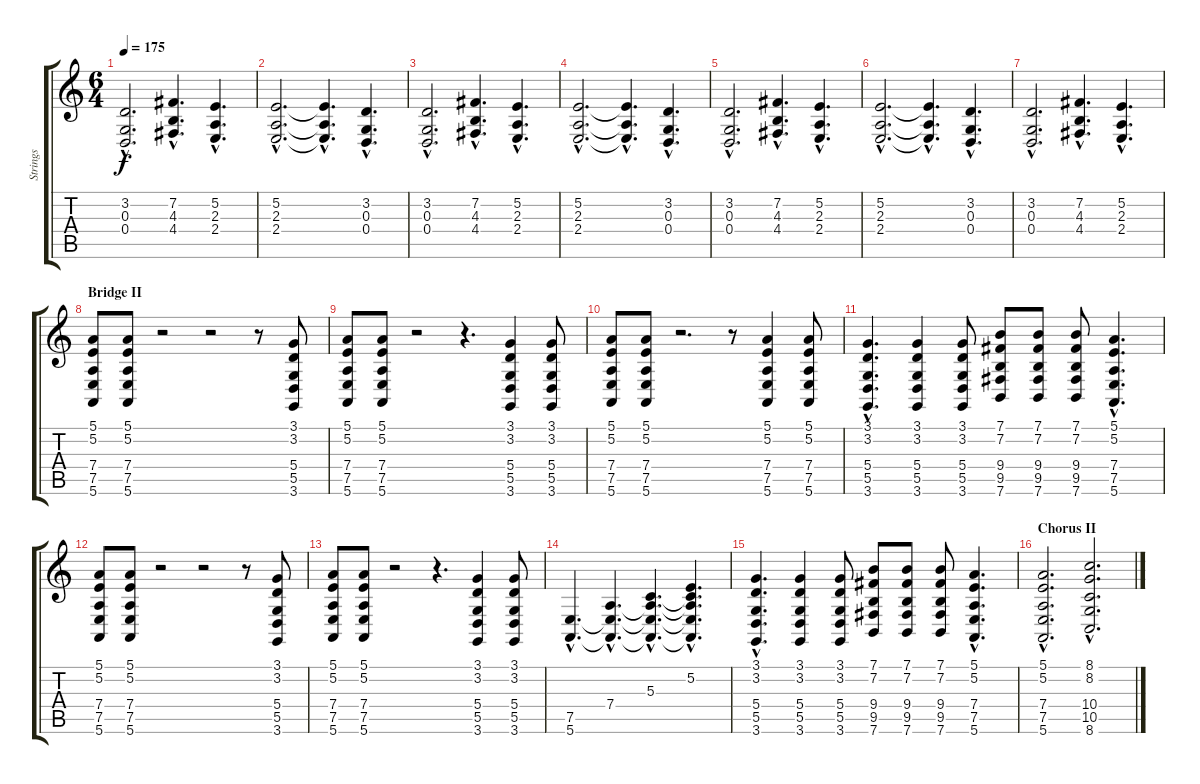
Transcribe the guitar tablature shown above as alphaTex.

\track ("Strings" "Strings") {instrument stringensemble1}
\staff {score tabs}
\tuning (E4 B3 G3 D3 A2 E2) {hide}
\ts (6 4)
\tempo 175
\clef g2
\ks c
(3.2{hac} 0.3{hac} 0.4{hac}).2{d dy f} (7.2{hac} 4.3{hac} 4.4{hac}).4{d} (5.2{hac} 2.3{hac} 2.4{hac}).4{d} |
(5.2{hac} 2.3{hac} 2.4{hac}).2{d} (5.2{hac t} 2.3{hac t} 2.4{hac t}).4{d} (3.2{hac} 0.3{hac} 0.4{hac}).4{d} |
(3.2{hac} 0.3{hac} 0.4{hac}).2{d} (7.2{hac} 4.3{hac} 4.4{hac}).4{d} (5.2{hac} 2.3{hac} 2.4{hac}).4{d} |
(5.2{hac} 2.3{hac} 2.4{hac}).2{d} (5.2{hac t} 2.3{hac t} 2.4{hac t}).4{d} (3.2{hac} 0.3{hac} 0.4{hac}).4{d} |
(3.2{hac} 0.3{hac} 0.4{hac}).2{d} (7.2{hac} 4.3{hac} 4.4{hac}).4{d} (5.2{hac} 2.3{hac} 2.4{hac}).4{d} |
(5.2{hac} 2.3{hac} 2.4{hac}).2{d} (5.2{hac t} 2.3{hac t} 2.4{hac t}).4{d} (3.2{hac} 0.3{hac} 0.4{hac}).4{d} |
(3.2{hac} 0.3{hac} 0.4{hac}).2{d} (7.2{hac} 4.3{hac} 4.4{hac}).4{d} (5.2{hac} 2.3{hac} 2.4{hac}).4{d} |
\section ("" "Bridge II")
(5.1 5.2 7.4 7.5 5.6).8 (5.1 5.2 7.4 7.5 5.6).8 r.2 r.2 r.8 (3.1 3.2 5.4 5.5 3.6).8 |
(5.1 5.2 7.4 7.5 5.6).8 (5.1 5.2 7.4 7.5 5.6).8 r.2 r.4{d} (3.1 3.2 5.4 5.5 3.6).4 (3.1 3.2 5.4 5.5 3.6).8 |
(5.1 5.2 7.4 7.5 5.6).8 (5.1 5.2 7.4 7.5 5.6).8 r.2{d} r.8 (5.1 5.2 7.4 7.5 5.6).4 (5.1 5.2 7.4 7.5 5.6).8 |
(3.1{hac} 3.2{hac} 5.4{hac} 5.5{hac} 3.6{hac}).4{d} (3.1 3.2 5.4 5.5 3.6).4 (3.1 3.2 5.4 5.5 3.6).8 (7.1 7.2 9.4 9.5 7.6).8 (7.1 7.2 9.4 9.5 7.6).8 (7.1 7.2 9.4 9.5 7.6).8 (5.1{hac} 5.2{hac} 7.4{hac} 7.5{hac} 5.6{hac}).4{d} |
(5.1 5.2 7.4 7.5 5.6).8 (5.1 5.2 7.4 7.5 5.6).8 r.2 r.2 r.8 (3.1 3.2 5.4 5.5 3.6).8 |
(5.1 5.2 7.4 7.5 5.6).8 (5.1 5.2 7.4 7.5 5.6).8 r.2 r.4{d} (3.1 3.2 5.4 5.5 3.6).4 (3.1 3.2 5.4 5.5 3.6).8 |
(7.5{hac} 5.6{hac}).4{d} (7.4{hac} 7.5{hac t} 5.6{hac t}).4{d} (5.3{hac} 7.4{hac t} 7.5{hac t} 5.6{hac t}).4{d} (5.2{hac} 5.3{hac t} 7.4{hac t} 7.5{hac t} 5.6{hac t}).4{d} |
(3.1{hac} 3.2{hac} 5.4{hac} 5.5{hac} 3.6{hac}).4{d} (3.1 3.2 5.4 5.5 3.6).4 (3.1 3.2 5.4 5.5 3.6).8 (7.1 7.2 9.4 9.5 7.6).8 (7.1 7.2 9.4 9.5 7.6).8 (7.1 7.2 9.4 9.5 7.6).8 (5.1{hac} 5.2{hac} 7.4{hac} 7.5{hac} 5.6{hac}).4{d} |
\section ("" "Chorus II")
(5.1{hac} 5.2{hac} 7.4{hac} 7.5{hac} 5.6{hac}).2{d} (8.1{hac} 8.2{hac} 10.4{hac} 10.5{hac} 8.6{hac}).2{d}
